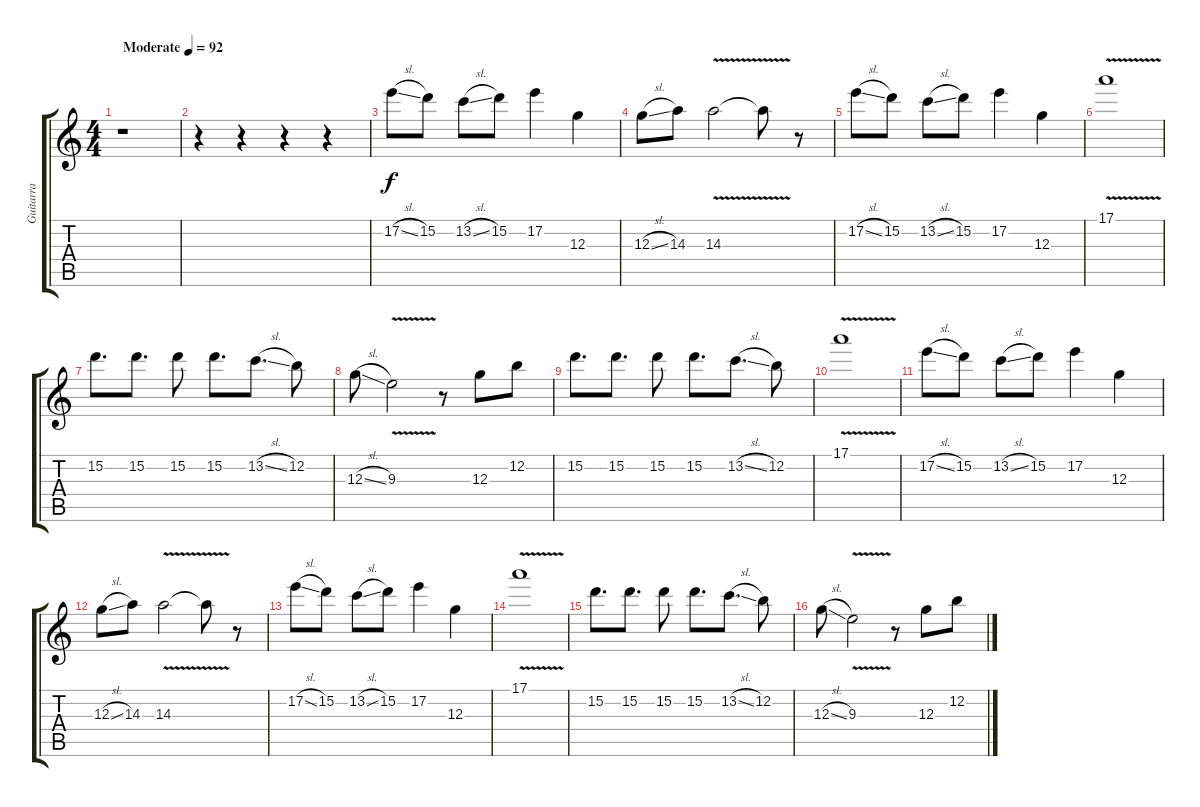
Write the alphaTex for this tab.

\track ("Guitarra" "Guitarra") {instrument overdrivenguitar}
\staff {score tabs}
\tuning (E4 B3 G3 D3 A2 E2) {hide}
\ts (4 4)
\tempo (92 "Moderate")
\clef g2
\ks c
r.1{dy f instrument overdrivenguitar} |
r.4 r.4 r.4 r.4 |
17.2{sl}.8 15.2.8 13.2{sl}.8 15.2.8 17.2.4 12.3.4 |
12.3{sl}.8 14.3.8 14.3{v}.2 14.3{t}.8 r.8 |
17.2{sl}.8 15.2.8 13.2{sl}.8 15.2.8 17.2.4 12.3.4 |
17.1{v}.1 |
15.2.8{d} 15.2.8{d} 15.2.8 15.2.8{d} 13.2{sl}.8{d} 12.2.8 |
12.3{sl}.8 9.3{v}.2 r.8 12.3.8 12.2.8 |
15.2.8{d} 15.2.8{d} 15.2.8 15.2.8{d} 13.2{sl}.8{d} 12.2.8 |
17.1{v}.1 |
17.2{sl}.8 15.2.8 13.2{sl}.8 15.2.8 17.2.4 12.3.4 |
12.3{sl}.8 14.3.8 14.3{v}.2 14.3{t}.8 r.8 |
17.2{sl}.8 15.2.8 13.2{sl}.8 15.2.8 17.2.4 12.3.4 |
17.1{v}.1 |
15.2.8{d} 15.2.8{d} 15.2.8 15.2.8{d} 13.2{sl}.8{d} 12.2.8 |
12.3{sl}.8 9.3{v}.2 r.8 12.3.8 12.2.8
